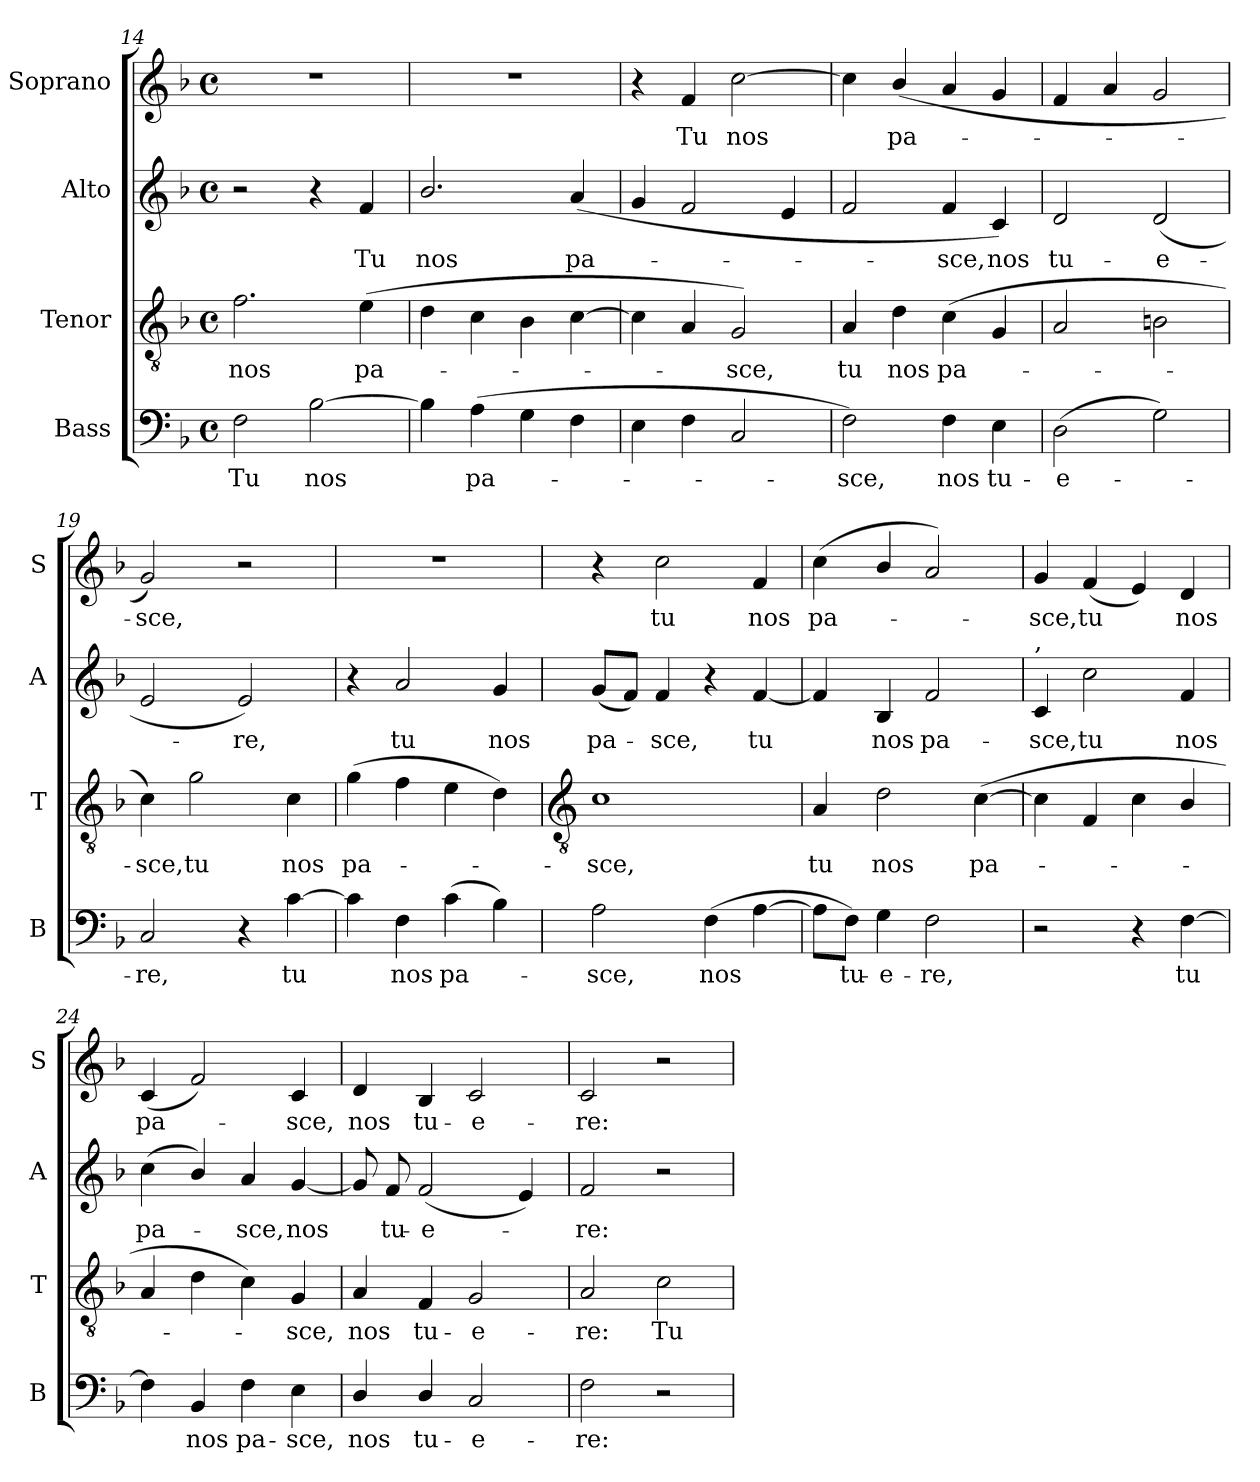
**kern	**text	**kern	**text	**kern	**text	**kern	**text
*part4	*part4	*part3	*part3	*part2	*part2	*part1	*part1
*staff4	*staff4	*staff3	*staff3	*staff2	*staff2	*staff1	*staff1
*I"Bass	*	*I"Tenor	*	*I"Alto	*	*I"Soprano	*
*I'B	*	*I'T	*	*I'A	*	*I'S	*
!!LO:LB:g=z
*clefF4	*	*clefGv2	*	*clefG2	*	*clefG2	*
*k[b-]	*	*k[b-]	*	*k[b-]	*	*k[b-]	*
*F:	*	*F:	*	*F:	*	*F:	*
*M4/4	*	*M4/4	*	*M4/4	*	*M4/4	*
*met(c)	*	*met(c)	*	*met(c)	*	*met(c)	*
=14	=14	=14	=14	=14	=14	=14	=14
!	!LO:LY:b	!	!LO:LY:b	!	!	!	!
2F	Tu	2.f	nos	2r	.	1r	.
!	!LO:LY:b	!	!	!	!	!	!
[2B-	nos	.	.	4r	.	.	.
!	!	!	!LO:LY:b	!	!LO:LY:b	!	!
.	.	(>4e	pa-	4f	Tu	.	.
=15	=15	=15	=15	=15	=15	=15	=15
!	!	!	!	!	!LO:LY:b	!	!
4B-]	.	4d	.	2.b-/	nos	1r	.
!	!LO:LY:b	!	!	!	!	!	!
(>4A	pa-	4c	.	.	.	.	.
4G	.	4B-	.	.	.	.	.
!	!	!	!	!	!LO:LY:b	!	!
4F	.	[4c	.	(<4a	pa-	.	.
=16	=16	=16	=16	=16	=16	=16	=16
4E	.	4c]	.	4g	.	4r	.
!	!	!	!	!	!	!	!LO:LY:b
4F	.	4A	.	2f	.	4f	Tu
!	!	!	!LO:LY:b	!	!	!	!LO:LY:b
2C	.	2G)	sce,	.	.	[2cc	nos
.	.	.	.	4e	.	.	.
=17	=17	=17	=17	=17	=17	=17	=17
!	!LO:LY:b	!	!LO:LY:b	!	!	!	!
2F)	sce,	4A	tu	2f	.	4cc]	.
!	!	!	!LO:LY:b	!	!	!	!LO:LY:b
.	.	4d	nos	.	.	(<4b-/	pa-
!	!LO:LY:b	!	!LO:LY:b	!	!LO:LY:b	!	!
4F	nos	(>4c	pa-	4f	sce,	4a	.
!	!LO:LY:b	!	!	!	!LO:LY:b	!	!
4E	tu-	4G	.	4c)	nos	4g	.
=18	=18	=18	=18	=18	=18	=18	=18
!	!LO:LY:b	!	!	!	!LO:LY:b	!	!
(>2D	-e-	2A	.	2d	tu-	4f	.
.	.	.	.	.	.	4a	.
!	!	!	!	!	!LO:LY:b	!	!
2G)	.	2Bn	.	(<2d	-e-	2g	.
=19	=19	=19	=19	=19	=19	=19	=19
!	!LO:LY:b	!	!LO:LY:b	!	!	!	!LO:LY:b
2C	re,	4c)	sce,	2e	.	2g)	sce,
!	!	!	!LO:LY:b	!	!	!	!
.	.	2g	tu	.	.	.	.
!	!	!	!	!	!LO:LY:b	!	!
4r	.	.	.	2e)	re,	2r	.
!	!LO:LY:b	!	!LO:LY:b	!	!	!	!
[4c	tu	4c	nos	.	.	.	.
=20	=20	=20	=20	=20	=20	=20	=20
!	!	!	!LO:LY:b	!	!	!	!
4c]	.	(>4g	pa-	4r	.	1r	.
!	!LO:LY:b	!	!	!	!LO:LY:b	!	!
4F	nos	4f	.	2a	tu	.	.
!	!LO:LY:b	!	!	!	!	!	!
(>4c	pa-	4e	.	.	.	.	.
!	!	!	!	!	!LO:LY:b	!	!
4B-)	.	4d)	.	4g	nos	.	.
!!LO:LB:g=z
=21	=21	=21	=21	=21	=21	=21	=21
*	*	*clefGv2	*	*	*	*	*
!	!LO:LY:b	!	!LO:LY:b	!	!LO:LY:b	!	!
2A	sce,	1c	sce,	(<8gL	pa-	4r	.
.	.	.	.	8fJ)	.	.	.
!	!	!	!	!	!LO:LY:b	!	!LO:LY:b
.	.	.	.	4f	sce,	2cc	tu
!	!LO:LY:b	!	!	!	!	!	!
(>4F	nos	.	.	4r	.	.	.
!	!	!	!	!	!LO:LY:b	!	!LO:LY:b
[4A	.	.	.	[4f	tu	4f	nos
=22	=22	=22	=22	=22	=22	=22	=22
!	!	!	!LO:LY:b	!	!	!	!LO:LY:b
8A\L]	.	4A	tu	4f]	.	(<4cc	pa-
!	!LO:LY:b	!	!	!	!	!	!
8F\J)	tu-	.	.	.	.	.	.
!	!LO:LY:b	!	!LO:LY:b	!	!LO:LY:b	!	!
4G	-e-	2d	nos	4B-	nos	4b-/	.
!	!LO:LY:b	!	!	!	!LO:LY:b	!	!
2F	-re,	.	.	2f	pa-	2a)	.
!	!	!	!LO:LY:b	!	!	!	!
.	.	(>[4c	pa-	.	.	.	.
=23	=23	=23	=23	=23	=23	=23	=23
!	!	!	!	!LO:TX:a:t=,	!	!	!
!	!	!	!	!	!LO:LY:b	!	!LO:LY:b
2r	.	4c]	.	4c	-sce,	4g	sce,
!	!	!	!	!	!LO:LY:b	!	!LO:LY:b
.	.	4F	.	2cc	tu	(<4f	tu
4r	.	4c	.	.	.	4e)	.
!	!LO:LY:b	!	!	!	!LO:LY:b	!	!LO:LY:b
[4F	tu	4B-/	.	4f	nos	4d	nos
=24	=24	=24	=24	=24	=24	=24	=24
!	!	!	!	!	!LO:LY:b	!	!LO:LY:b
4F]	.	4A	.	(<4cc	pa-	(<4c	pa-
!	!LO:LY:b	!	!	!	!	!	!
4BB-	nos	4d	.	4b-/)	.	2f)	.
!	!LO:LY:b	!	!	!	!LO:LY:b	!	!
4F	pa-	4c)	.	4a	sce,	.	.
!	!LO:LY:b	!	!LO:LY:b	!	!LO:LY:b	!	!LO:LY:b
4E	-sce,	4G	sce,	[4g	nos	4c	sce,
=25	=25	=25	=25	=25	=25	=25	=25
!	!LO:LY:b	!	!LO:LY:b	!	!	!	!LO:LY:b
4D/	nos	4A	nos	8g]	.	4d	nos
!	!	!	!	!	!LO:LY:b	!	!
.	.	.	.	8f	tu-	.	.
!	!LO:LY:b	!	!LO:LY:b	!	!LO:LY:b	!	!LO:LY:b
4D/	tu-	4F	tu-	(<2f	-e-	4B-	tu-
!	!LO:LY:b	!	!LO:LY:b	!	!	!	!LO:LY:b
2C	-e-	2G	-e-	.	.	2c	-e-
.	.	.	.	4e)	.	.	.
=26	=26	=26	=26	=26	=26	=26	=26
!	!LO:LY:b	!	!LO:LY:b	!	!LO:LY:b	!	!LO:LY:b
2F	-re:	2A	-re:	2f	re:	2c	-re:
!	!	!	!LO:LY:b	!	!	!	!
2r	.	2c	Tu	2r	.	2r	.
=	=	=	=	=	=	=	=
*-	*-	*-	*-	*-	*-	*-	*-
